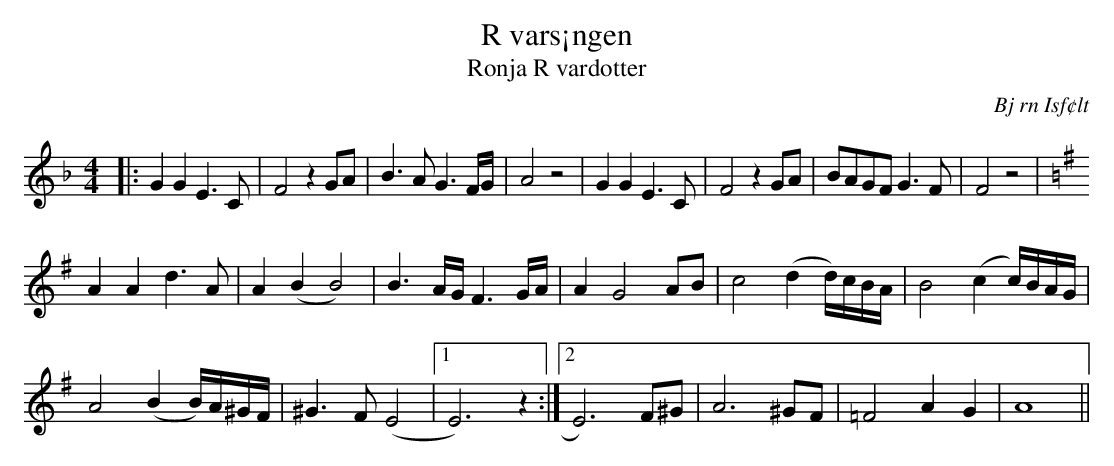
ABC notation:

X:1
T: R vars¡ngen
T: Ronja R vardotter
O: Bj rn Isf¢lt
K: F
M: 4/4
L: 1/8
V: 1
|: G2G2E3C | F4z2GA | B3AG3F/G/ | A4z4 | G2G2E3C | F4z2GA | BAGF G3F | F4z4 |
K: G
A2A2d3A | A2(B2B4) | B3A/G/F3G/A/ | A2G4 AB | c4(d2d/)c/B/A/ | B4(c2c/)B/A/G/ |
A4(B2B/)A/^G/F/ | ^G3F(E4 |1 E6)z2 :|2 E6)F^G | A6^GF | =F4A2G2 | A8 ||
